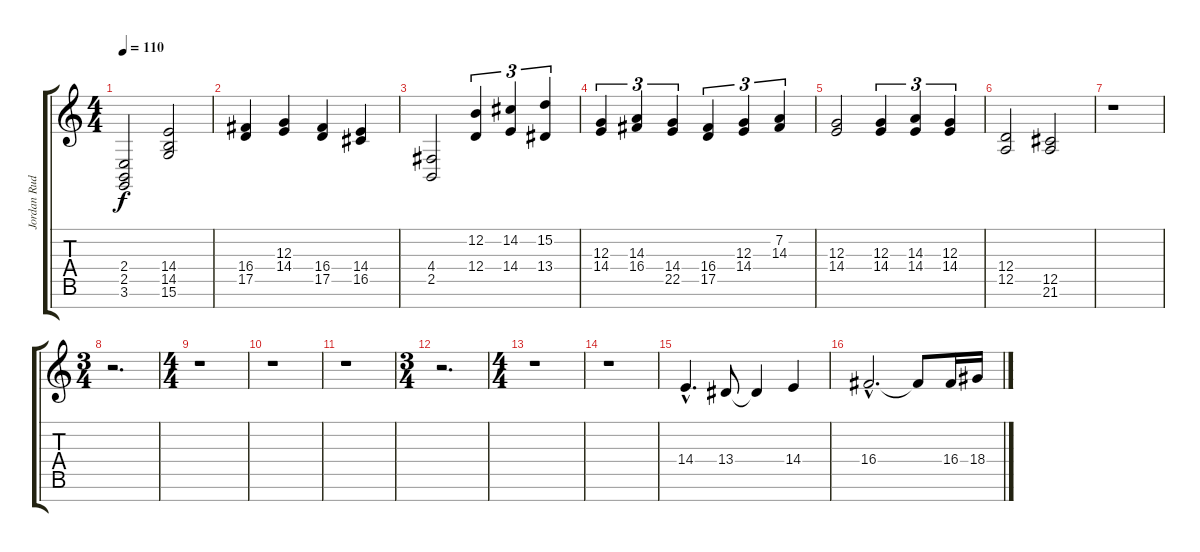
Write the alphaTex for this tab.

\track ("Jordan Rudess - Keyboard" "Jordan Rud") {instrument stringensemble1}
\staff {score tabs}
\tuning (E4 B3 G3 D3 A2 E2 B1) {hide}
\ts (4 4)
\tempo 110
\clef g2
\ks c
(2.4 2.5 3.6).2{dy f} (14.4 14.5 15.6).2 |
(16.4 17.5).4 (12.3 14.4).4 (16.4 17.5).4 (14.4 16.5).4 |
(4.4 2.5).2 (12.2 12.4).4{tu (3 2)} (14.2 14.4).4{tu (3 2)} (15.2 13.4).4{tu (3 2)} |
(12.3 14.4).4{tu (3 2)} (14.3 16.4).4{tu (3 2)} (14.4 22.5).4{tu (3 2)} (16.4 17.5).4{tu (3 2)} (12.3 14.4).4{tu (3 2)} (7.2 14.3).4{tu (3 2)} |
(12.3 14.4).2 (12.3 14.4).4{tu (3 2)} (14.3 14.4).4{tu (3 2)} (12.3 14.4).4{tu (3 2)} |
(12.4 12.5).2 (12.5 21.6).2 |
r.1 |
\ts (3 4)
r.2{d} |
\ts (4 4)
r.1 |
r.1 |
r.1 |
\ts (3 4)
r.2{d} |
\ts (4 4)
r.1 |
r.1 |
14.4{hac}.4{d} 13.4.8 13.4{t}.4 14.4.4 |
16.4{hac}.2{d} 16.4{t}.8 16.4.16 18.4.16
